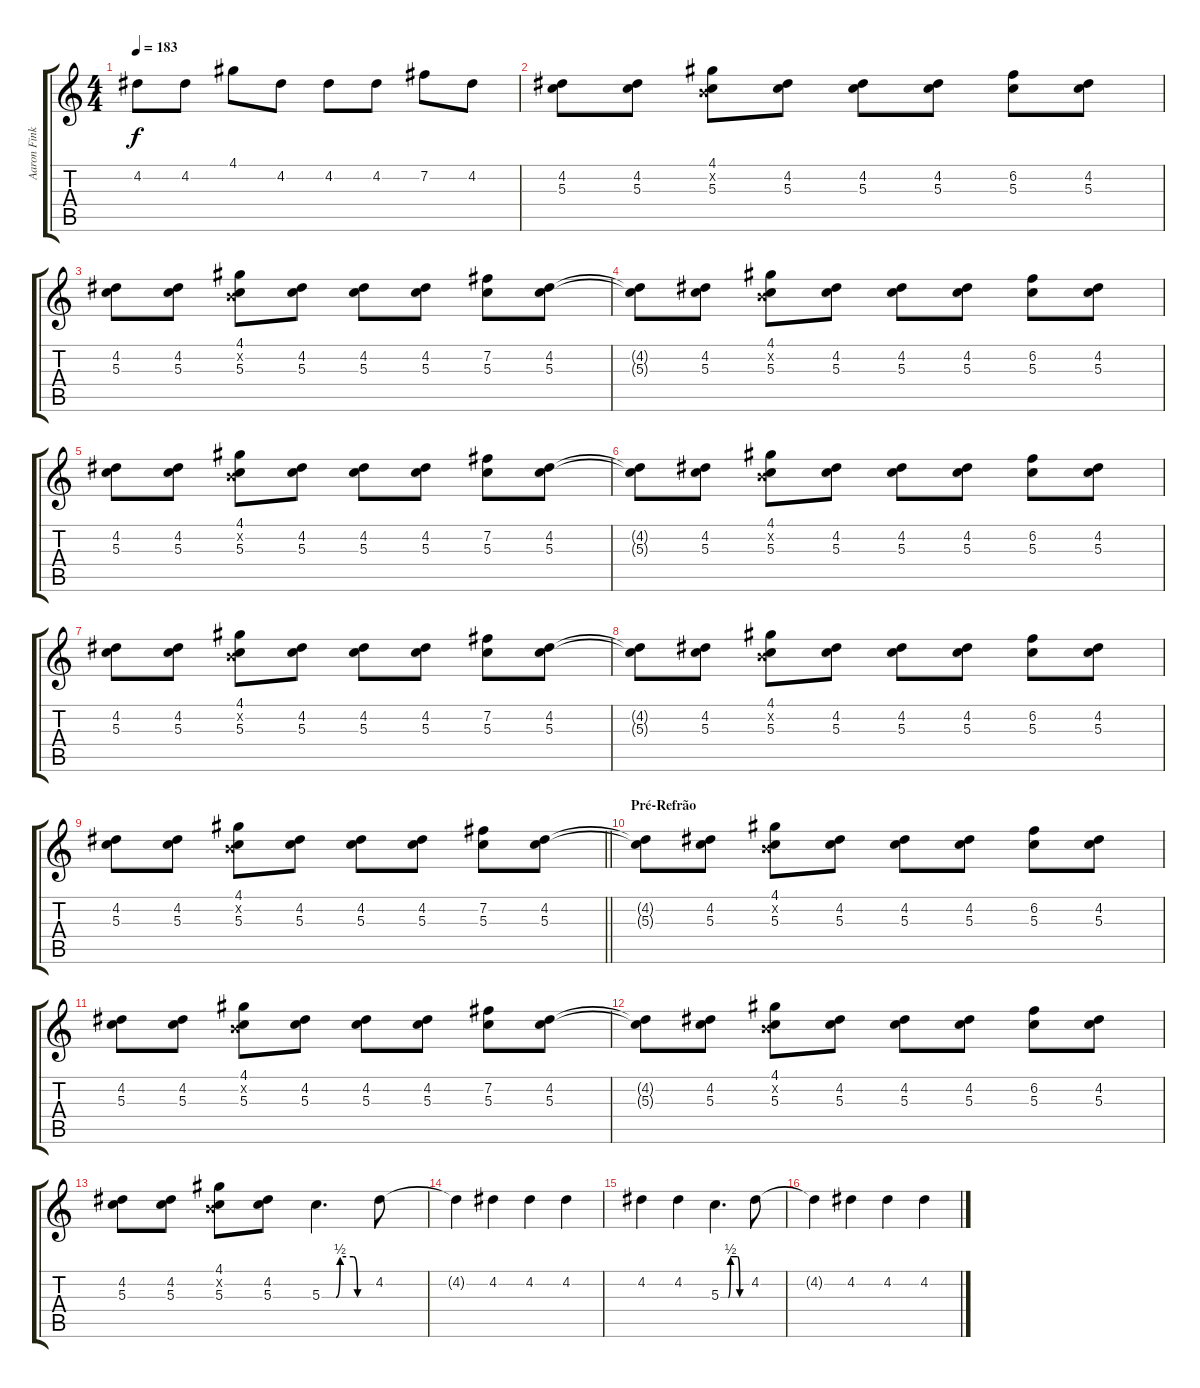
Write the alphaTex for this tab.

\track ("Aaron Fink" "Aaron Fink") {instrument overdrivenguitar}
\staff {score tabs}
\tuning (E4 B3 G3 D3 A2 E2) {hide}
\ts (4 4)
\tempo 183
\clef g2
\ks c
4.2.8{dy f} 4.2.8 4.1.8 4.2.8 4.2.8 4.2.8 7.2.8 4.2.8 |
(4.2 5.3).8 (4.2 5.3).8 (4.1 0.2{x} 5.3).8 (4.2 5.3).8 (4.2 5.3).8 (4.2 5.3).8 (6.2 5.3).8 (4.2 5.3).8 |
(4.2 5.3).8 (4.2 5.3).8 (4.1 0.2{x} 5.3).8 (4.2 5.3).8 (4.2 5.3).8 (4.2 5.3).8 (7.2 5.3).8 (4.2 5.3).8 |
(4.2{t} 5.3{t}).8 (4.2 5.3).8 (4.1 0.2{x} 5.3).8 (4.2 5.3).8 (4.2 5.3).8 (4.2 5.3).8 (6.2 5.3).8 (4.2 5.3).8 |
(4.2 5.3).8 (4.2 5.3).8 (4.1 0.2{x} 5.3).8 (4.2 5.3).8 (4.2 5.3).8 (4.2 5.3).8 (7.2 5.3).8 (4.2 5.3).8 |
(4.2{t} 5.3{t}).8 (4.2 5.3).8 (4.1 0.2{x} 5.3).8 (4.2 5.3).8 (4.2 5.3).8 (4.2 5.3).8 (6.2 5.3).8 (4.2 5.3).8 |
(4.2 5.3).8 (4.2 5.3).8 (4.1 0.2{x} 5.3).8 (4.2 5.3).8 (4.2 5.3).8 (4.2 5.3).8 (7.2 5.3).8 (4.2 5.3).8 |
(4.2{t} 5.3{t}).8 (4.2 5.3).8 (4.1 0.2{x} 5.3).8 (4.2 5.3).8 (4.2 5.3).8 (4.2 5.3).8 (6.2 5.3).8 (4.2 5.3).8 |
\barLineRight lightlight
(4.2 5.3).8 (4.2 5.3).8 (4.1 0.2{x} 5.3).8 (4.2 5.3).8 (4.2 5.3).8 (4.2 5.3).8 (7.2 5.3).8 (4.2 5.3).8 |
\section ("" "Pré-Refrão")
(4.2{t} 5.3{t}).8 (4.2 5.3).8 (4.1 0.2{x} 5.3).8 (4.2 5.3).8 (4.2 5.3).8 (4.2 5.3).8 (6.2 5.3).8 (4.2 5.3).8 |
(4.2 5.3).8 (4.2 5.3).8 (4.1 0.2{x} 5.3).8 (4.2 5.3).8 (4.2 5.3).8 (4.2 5.3).8 (7.2 5.3).8 (4.2 5.3).8 |
(4.2{t} 5.3{t}).8 (4.2 5.3).8 (4.1 0.2{x} 5.3).8 (4.2 5.3).8 (4.2 5.3).8 (4.2 5.3).8 (6.2 5.3).8 (4.2 5.3).8 |
(4.2 5.3).8 (4.2 5.3).8 (4.1 0.2{x} 5.3).8 (4.2 5.3).8 5.3{be (custom 0 0 17 0 22 2 38 2 43 0 60 0)}.4{d volume 10} 4.2.8 |
4.2{t}.4 4.2.4 4.2.4 4.2.4 |
4.2.4 4.2.4 5.3{be (custom 0 0 17 0 22 2 38 2 43 0 60 0)}.4{d volume 10} 4.2.8 |
4.2{t}.4 4.2.4 4.2.4 4.2.4
